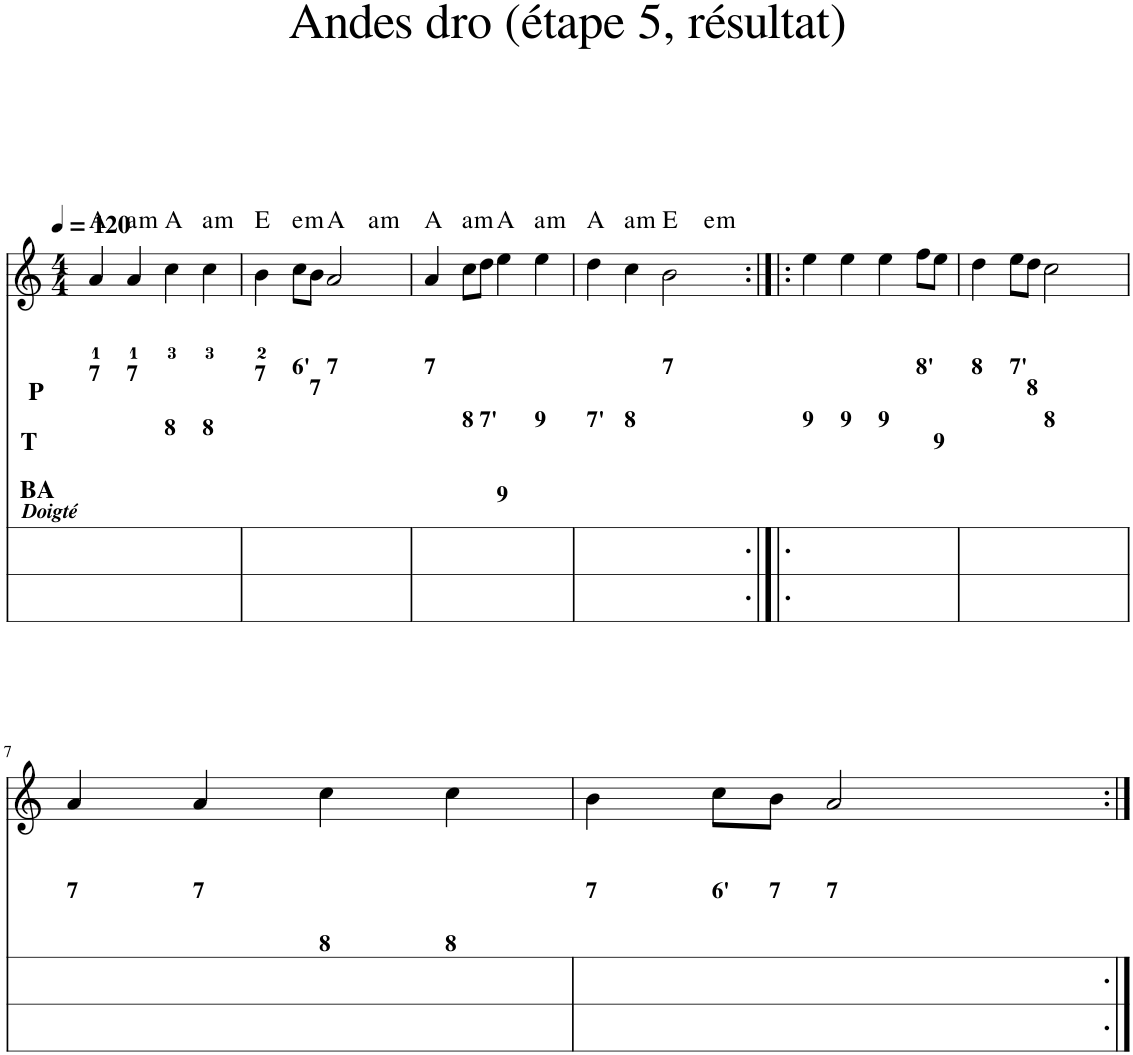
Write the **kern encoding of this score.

**kern	**kern	**harte
*part2	*part1	*part1
*staff2	*staff1	*
*I"Guitare classique [Tablature]	*I"Accordéon	*
*	*I'Acc	*
*stria3	*	*
*	*clefG2	*
*k[]	*k[]	*
*M4/4	*M4/4	*
*MM120	*MM120	*
=1	=1	=1
!	!LO:TX:b:B:t=P	!
!	!LO:TX:b:B:t=T	!
!	!LO:TX:b:B:t=BA	!
!	!LO:TX:b:Bi:t=Doigté	!
!	!LO:TX:b:t=7	!
1r	4a/	A:maj
!	!LO:TX:b:t=7	!
!	!	!LO:H:kt=m
.	4a/	A:min
!	!LO:TX:b:t=8	!
.	4ccn\	A:maj
!	!LO:TX:b:t=8	!
!	!	!LO:H:kt=m
.	4cc\	A:min
=2	=2	=2
!	!LO:TX:b:t=7	!
*	*^	*
1r	4b\	2.ryy	E:maj
!	!LO:TX:b:t=6'	!	!
!	!	!	!LO:H:kt=m
.	8cc\L	.	E:min
!	!LO:TX:b:t=7	!	!
.	8b\J	.	.
!	!LO:TX:b:t=7	!	!
.	2a/	.	A:maj
!	!	!	!LO:H:kt=m
.	.	4ryy	A:min
=3	=3	=3	=3
!	!LO:TX:b:t=7	!	!
*	*v	*v	*
1r	4a/	A:maj
!	!LO:TX:b:t=8	!
!	!	!LO:H:kt=m
.	8cc\L	A:min
!	!LO:TX:b:t=7'	!
.	8dd\J	.
!	!LO:TX:b:t=9	!
.	4ee\	A:maj
!	!LO:TX:b:t=9	!
!	!	!LO:H:kt=m
.	4ee\	A:min
=4	=4	=4
!	!LO:TX:b:t=7'	!
*	*^	*
1r	4dd\	2.ryy	A:maj
!	!LO:TX:b:t=8	!	!
!	!	!	!LO:H:kt=m
.	4cc\	.	A:min
!	!LO:TX:b:t=7	!	!
.	2b\	.	E:maj
!	!	!	!LO:H:kt=m
.	.	4ryy	E:min
=5:|!|:	=5:|!|:	=5:|!|:	=5:|!|:
!	!LO:TX:b:t=9	!	!
*	*v	*v	*
1r	4ee\	.
!	!LO:TX:b:t=9	!
.	4ee\	.
!	!LO:TX:b:t=9	!
.	4ee\	.
!	!LO:TX:b:t=8'	!
.	8ff\L	.
!	!LO:TX:b:t=9	!
.	8ee\J	.
=6	=6	=6
!	!LO:TX:b:t=8	!
1r	4dd\	.
!	!LO:TX:b:t=7'	!
.	8ee\L	.
!	!LO:TX:b:t=8	!
.	8dd\J	.
!	!LO:TX:b:t=8	!
.	2cc\	.
!!LO:LB:g=z
=7	=7	=7
!	!LO:TX:b:t=7	!
1r	4a/	.
!	!LO:TX:b:t=7	!
.	4a/	.
!	!LO:TX:b:t=8	!
.	4cc\	.
!	!LO:TX:b:t=8	!
.	4cc\	.
=8	=8	=8
!	!LO:TX:b:t=7	!
1r	4b\	.
!	!LO:TX:b:t=6'	!
.	8cc\L	.
!	!LO:TX:b:t=7	!
.	8b\J	.
!	!LO:TX:b:t=7	!
.	2a/	.
=:|!	=:|!	=:|!
*-	*-	*-
